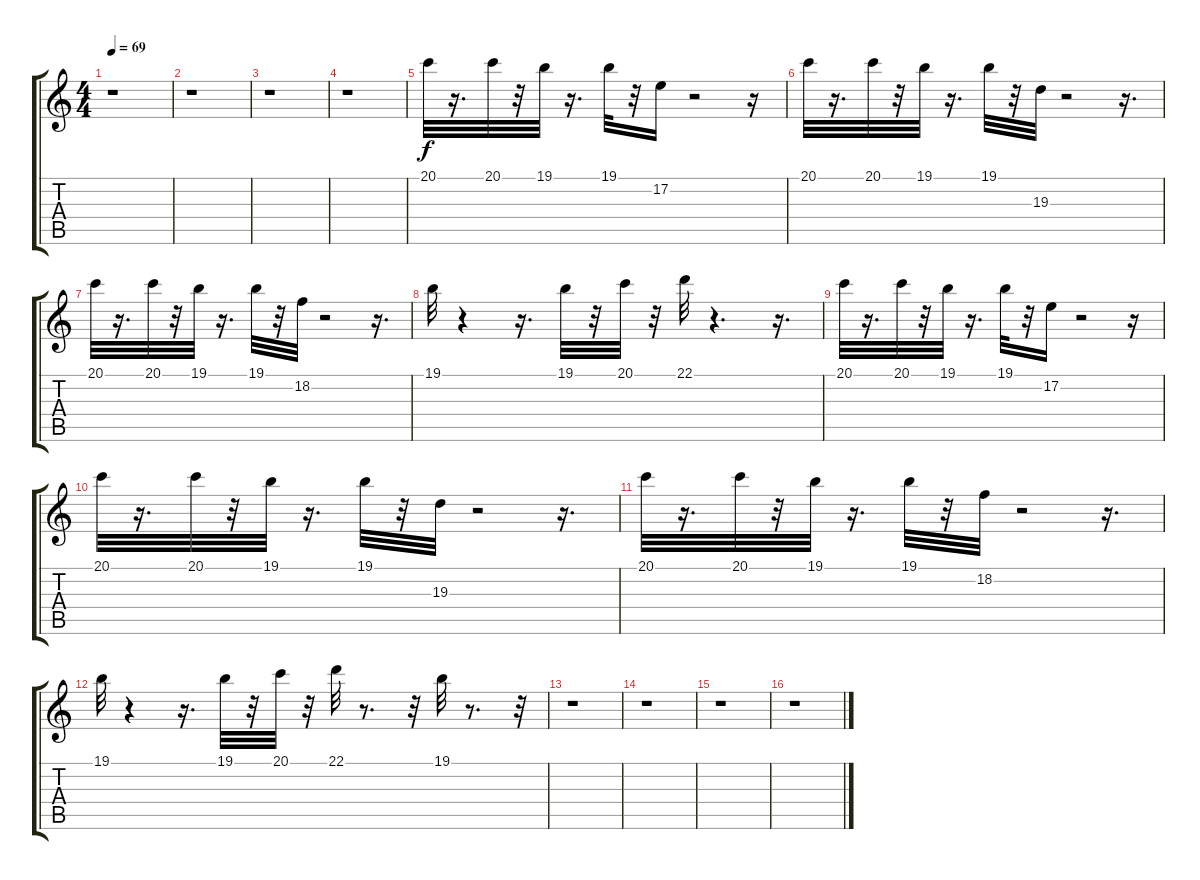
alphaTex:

\track "" {instrument fx5brightness}
\staff {score tabs}
\tuning (E4 B3 G3 D3 A2 E2) {hide}
\ts (4 4)
\tempo 69
\clef g2
\ks c
r.1{dy f} |
r.1 |
r.1 |
r.1 |
20.1.32 r.16{d} 20.1.32 r.32 19.1.32 r.16{d} 19.1.32 r.32 17.2.16 r.2 r.16 |
20.1.32 r.16{d} 20.1.32 r.32 19.1.32 r.16{d} 19.1.32 r.32 19.3.32 r.2 r.16{d} |
20.1.32 r.16{d} 20.1.32 r.32 19.1.32 r.16{d} 19.1.32 r.32 18.2.32 r.2 r.16{d} |
19.1.32 r.4 r.16{d} 19.1.32 r.32 20.1.32 r.32 22.1.32 r.4{d} r.16{d} |
20.1.32 r.16{d} 20.1.32 r.32 19.1.32 r.16{d} 19.1.32 r.32 17.2.16 r.2 r.16 |
20.1.32 r.16{d} 20.1.32 r.32 19.1.32 r.16{d} 19.1.32 r.32 19.3.32 r.2 r.16{d} |
20.1.32 r.16{d} 20.1.32 r.32 19.1.32 r.16{d} 19.1.32 r.32 18.2.32 r.2 r.16{d} |
19.1.32 r.4 r.16{d} 19.1.32 r.32 20.1.32 r.32 22.1.32 r.8{d} r.32 19.1.32 r.8{d} r.32 |
r.1 |
r.1 |
r.1 |
r.1
